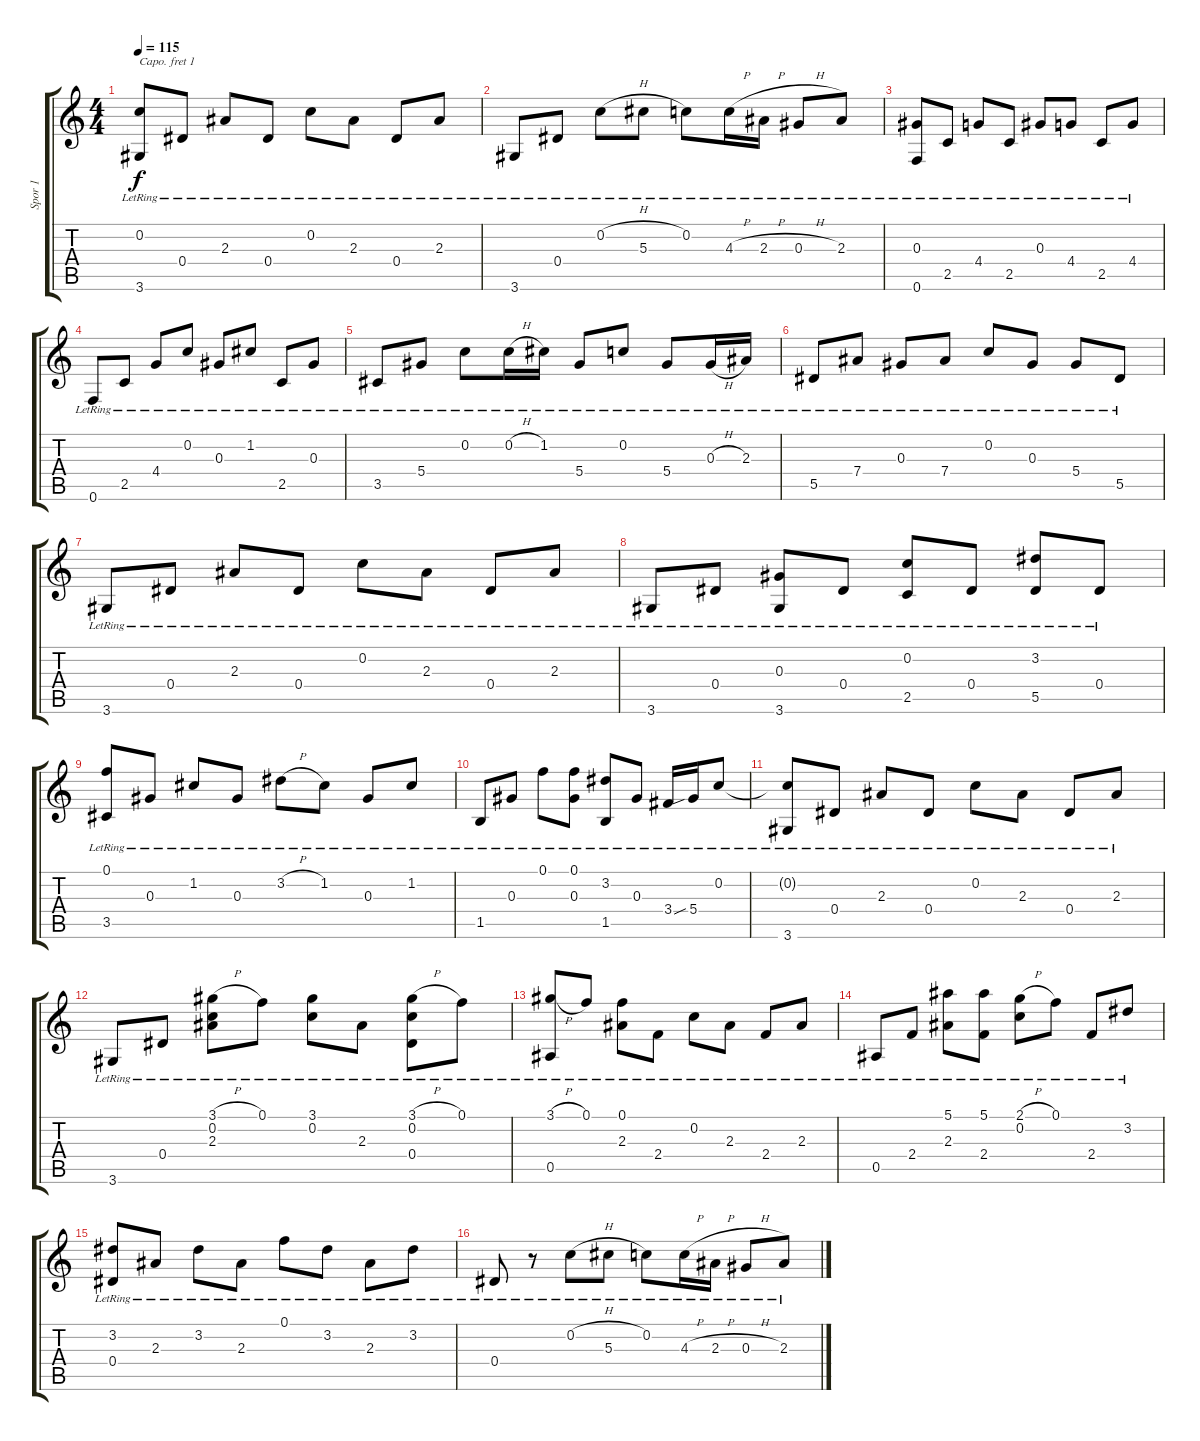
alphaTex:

\track ("Spor 1" "Spor 1") {instrument acousticguitarnylon}
\staff {score tabs}
\capo 1
\tuning (E4 B3 G3 D3 A2 E2) {hide}
\ts (4 4)
\tempo 115
\clef g2
\ks c
(0.2{lr} 3.6{lr}).8{dy f} 0.4{lr}.8 2.3{lr}.8 0.4{lr}.8 0.2{lr}.8 2.3{lr}.8 0.4{lr}.8 2.3{lr}.8 |
3.6{lr}.8 0.4{lr}.8 0.2{h lr}.8 5.3{lr}.8 0.2{lr}.8 4.3{h lr}.16 2.3{h lr}.16 0.3{h lr}.8 2.3{lr}.8 |
(0.3{lr} 0.6{lr}).8 2.5{lr}.8 4.4{lr}.8 2.5{lr}.8 0.3{lr}.8 4.4{lr}.8 2.5{lr}.8 4.4{lr}.8 |
0.6{lr}.8 2.5{lr}.8 4.4{lr}.8 0.2{lr}.8 0.3{lr}.8 1.2{lr}.8 2.5{lr}.8 0.3{lr}.8 |
3.5{lr}.8 5.4{lr}.8 0.2{lr}.8 0.2{h lr}.16 1.2{lr}.16 5.4{lr}.8 0.2{lr}.8 5.4{lr}.8 0.3{h lr}.16 2.3{lr}.16 |
5.5{lr}.8 7.4{lr}.8 0.3{lr}.8 7.4{lr}.8 0.2{lr}.8 0.3{lr}.8 5.4{lr}.8 5.5{lr}.8 |
3.6{lr}.8 0.4{lr}.8 2.3{lr}.8 0.4{lr}.8 0.2{lr}.8 2.3{lr}.8 0.4{lr}.8 2.3{lr}.8 |
3.6{lr}.8 0.4{lr}.8 (0.3{lr} 3.6{lr}).8 0.4{lr}.8 (0.2{lr} 2.5{lr}).8 0.4{lr}.8 (3.2{lr} 5.5{lr}).8 0.4{lr}.8 |
(0.1{lr} 3.5{lr}).8 0.3{lr}.8 1.2{lr}.8 0.3{lr}.8 3.2{h lr}.8 1.2{lr}.8 0.3{lr}.8 1.2{lr}.8 |
1.5{lr}.8 0.3{lr}.8 0.1{lr}.8 (0.1{lr} 0.3{lr}).8 (3.2{lr} 1.5{lr}).8 0.3{lr}.8 3.4{lr}.16 5.4{sib lr}.16 0.2{lr}.8 |
(0.2{t} 3.6{lr}).8 0.4{lr}.8 2.3{lr}.8 0.4{lr}.8 0.2{lr}.8 2.3{lr}.8 0.4{lr}.8 2.3{lr}.8 |
3.6{lr}.8 0.4{lr}.8 (3.1{h lr} 0.2{lr} 2.3{lr}).8 0.1{lr}.8 (3.1{lr} 0.2{lr}).8 2.3{lr}.8 (3.1{h lr} 0.2{lr} 0.4{lr}).8 0.1{lr}.8 |
(3.1{h lr} 0.5{lr}).8 0.1{lr}.8 (0.1{lr} 2.3{lr}).8 2.4{lr}.8 0.2{lr}.8 2.3{lr}.8 2.4{lr}.8 2.3{lr}.8 |
0.5{lr}.8 2.4{lr}.8 (5.1{lr} 2.3{lr}).8 (5.1{lr} 2.4{lr}).8 (2.1{h lr} 0.2{lr}).8 0.1{lr}.8 2.4{lr}.8 3.2{lr}.8 |
(3.2{lr} 0.4{lr}).8 2.3{lr}.8 3.2{lr}.8 2.3{lr}.8 0.1{lr}.8 3.2{lr}.8 2.3{lr}.8 3.2{lr}.8 |
0.4{lr}.8 r.8 0.2{h lr}.8 5.3{lr}.8 0.2{lr}.8 4.3{h lr}.16 2.3{h lr}.16 0.3{h lr}.8 2.3{lr}.8
